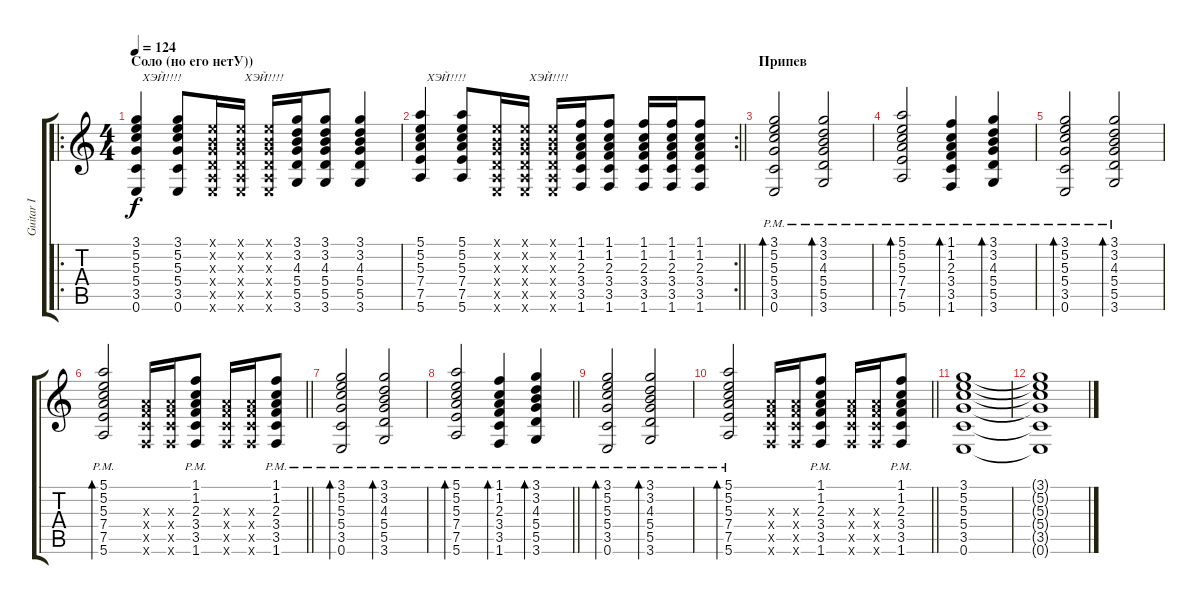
\track ("Guitar I" "Guitar I") {instrument electricguitarjazz}
\staff {score tabs}
\tuning (E4 B3 G3 D3 A2 E2) {hide}
\ro
\ts (4 4)
\section ("" "Соло (но его нетУ))")
\tempo 124
\clef g2
\ks c
(3.1 5.2 5.3 5.4 3.5 0.6).4{txt "  ХЭЙ!!!!                     ХЭЙ!!!!" dy f} (3.1 5.2 5.3 5.4 3.5 0.6).8 (0.1{x} 0.2{x} 0.3{x} 0.4{x} 0.5{x} 0.6{x}).16 (0.1{x} 0.2{x} 0.3{x} 0.4{x} 0.5{x} 0.6{x}).16 (0.1{x} 0.2{x} 0.3{x} 0.4{x} 0.5{x} 0.6{x}).16 (3.1 3.2 4.3 5.4 5.5 3.6).16 (3.1 3.2 4.3 5.4 5.5 3.6).8 (3.1 3.2 4.3 5.4 5.5 3.6).4 |
\rc 2
\barLineRight lightlight
(5.1 5.2 5.3 7.4 7.5 5.6).4{txt "  ХЭЙ!!!!                     ХЭЙ!!!!"} (5.1 5.2 5.3 7.4 7.5 5.6).8 (0.1{x} 0.2{x} 0.3{x} 0.4{x} 0.5{x} 0.6{x}).16 (0.1{x} 0.2{x} 0.3{x} 0.4{x} 0.5{x} 0.6{x}).16 (0.1{x} 0.2{x} 0.3{x} 0.4{x} 0.5{x} 0.6{x}).16 (1.1 1.2 2.3 3.4 3.5 1.6).16 (1.1 1.2 2.3 3.4 3.5 1.6).8 (1.1 1.2 2.3 3.4 3.5 1.6).16 (1.1 1.2 2.3 3.4 3.5 1.6).16 (1.1 1.2 2.3 3.4 3.5 1.6).8 |
\section ("" "Припев")
(3.1{pm} 5.2{pm} 5.3 5.4 3.5 0.6).2{bd 120 volume 14 balance 8 instrument overdrivenguitar} (3.1{pm} 3.2 4.3 5.4 5.5 3.6).2{bd 120} |
(5.1{pm} 5.2 5.3 7.4 7.5 5.6).2{bd 120} (1.1{pm} 1.2 2.3 3.4 3.5 1.6).4{bd 120} (3.1{pm} 3.2 4.3 5.4 5.5 3.6).4{bd 120} |
(3.1{pm} 5.2 5.3 5.4 3.5 0.6).2{bd 120} (3.1{pm} 3.2 4.3 5.4 5.5 3.6).2{bd 120} |
\barLineRight lightlight
(5.1{pm} 5.2 5.3 7.4 7.5 5.6).2{bd 120} (2.3{x} 3.4{x} 3.5{x} 1.6{x}).16 (2.3{x} 3.4{x} 3.5{x} 1.6{x}).16 (1.1{pm} 1.2 2.3 3.4 3.5 1.6).8 (2.3{x} 3.4{x} 3.5{x} 1.6{x}).16 (2.3{x} 3.4{x} 3.5{x} 1.6{x}).16 (1.1{pm} 1.2 2.3 3.4 3.5 1.6).8 |
\section ("" "")
(3.1{pm} 5.2{pm} 5.3 5.4 3.5 0.6).2{bd 120 volume 14 balance 8 instrument overdrivenguitar} (3.1{pm} 3.2 4.3 5.4 5.5 3.6).2{bd 120} |
\barLineRight lightlight
(5.1{pm} 5.2 5.3 7.4 7.5 5.6).2{bd 120} (1.1{pm} 1.2 2.3 3.4 3.5 1.6).4{bd 120} (3.1{pm} 3.2 4.3 5.4 5.5 3.6).4{bd 120} |
(3.1{pm} 5.2 5.3 5.4 3.5 0.6).2{bd 120} (3.1{pm} 3.2 4.3 5.4 5.5 3.6).2{bd 120} |
\barLineRight lightlight
(5.1{pm} 5.2 5.3 7.4 7.5 5.6).2{bd 120} (2.3{x} 3.4{x} 3.5{x} 1.6{x}).16 (2.3{x} 3.4{x} 3.5{x} 1.6{x}).16 (1.1{pm} 1.2 2.3 3.4 3.5 1.6).8 (2.3{x} 3.4{x} 3.5{x} 1.6{x}).16 (2.3{x} 3.4{x} 3.5{x} 1.6{x}).16 (1.1{pm} 1.2 2.3 3.4 3.5 1.6).8 |
(3.1 5.2 5.3 5.4 3.5 0.6).1 |
(3.1{t} 5.2{t} 5.3{t} 5.4{t} 3.5{t} 0.6{t}).1
